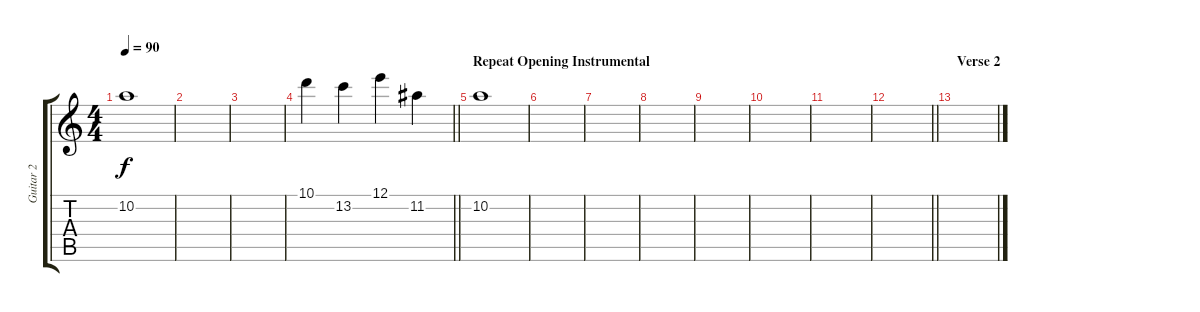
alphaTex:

\track ("Guitar 2" "Guitar 2") {instrument distortionguitar}
\staff {score tabs}
\tuning (E4 B3 G3 D3 A2 E2) {hide}
\ts (4 4)
\tempo 90
\clef g2
\ks c
10.2.1{dy f volume 0} |
|
|
\barLineRight lightlight
10.1.4{volume 13} 13.2.4 12.1.4 11.2.4 |
\section ("" "Repeat Opening Instrumental")
10.2.1{volume 0} |
|
|
|
|
|
|
\barLineRight lightlight
|
\section ("" "Verse 2")
